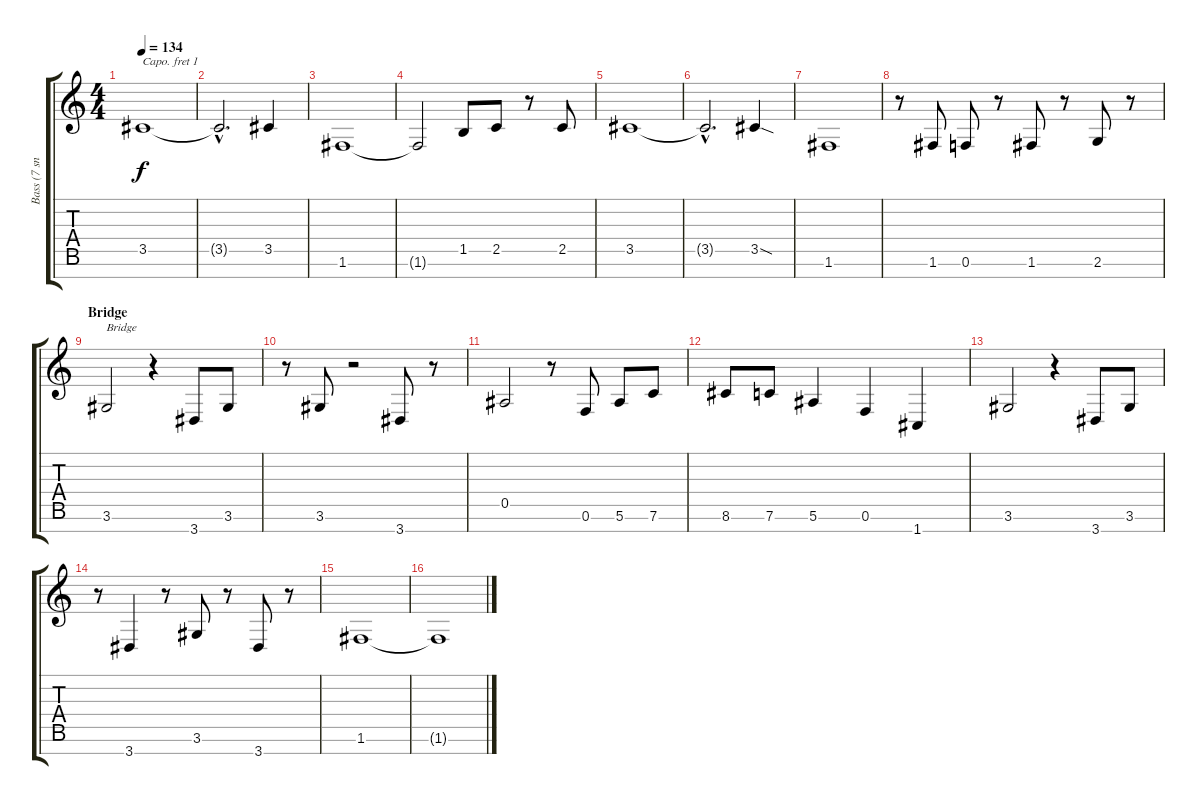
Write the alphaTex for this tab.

\track ("Bass (7 snaren)" "Bass (7 sn") {instrument acousticbass}
\staff {score tabs}
\capo 1
\tuning (E4 B3 G3 D3 A2 E2 B1) {hide}
\ts (4 4)
\tempo 134
\clef g2
\ks c
3.5.1{dy f} |
3.5{hac t}.2{d} 3.5.4 |
1.6.1 |
1.6{t}.2 1.5.8 2.5.8 r.8 2.5.8 |
3.5.1 |
3.5{hac t}.2{d} 3.5{sod}.4 |
1.6.1 |
r.8 1.6.8 0.6.8 r.8 1.6.8 r.8 2.6.8 r.8 |
\section ("" "Bridge")
3.6.2{txt "Bridge"} r.4 3.7.8 3.6.8 |
r.8 3.6.8 r.2 3.7.8 r.8 |
0.5.2 r.8 0.6.8 5.6.8 7.6.8 |
8.6.8 7.6.8 5.6.4 0.6.4 1.7.4 |
3.6.2 r.4 3.7.8 3.6.8 |
r.8 3.7.4 r.8 3.6.8 r.8 3.7.8 r.8 |
1.6.1 |
1.6{t}.1
